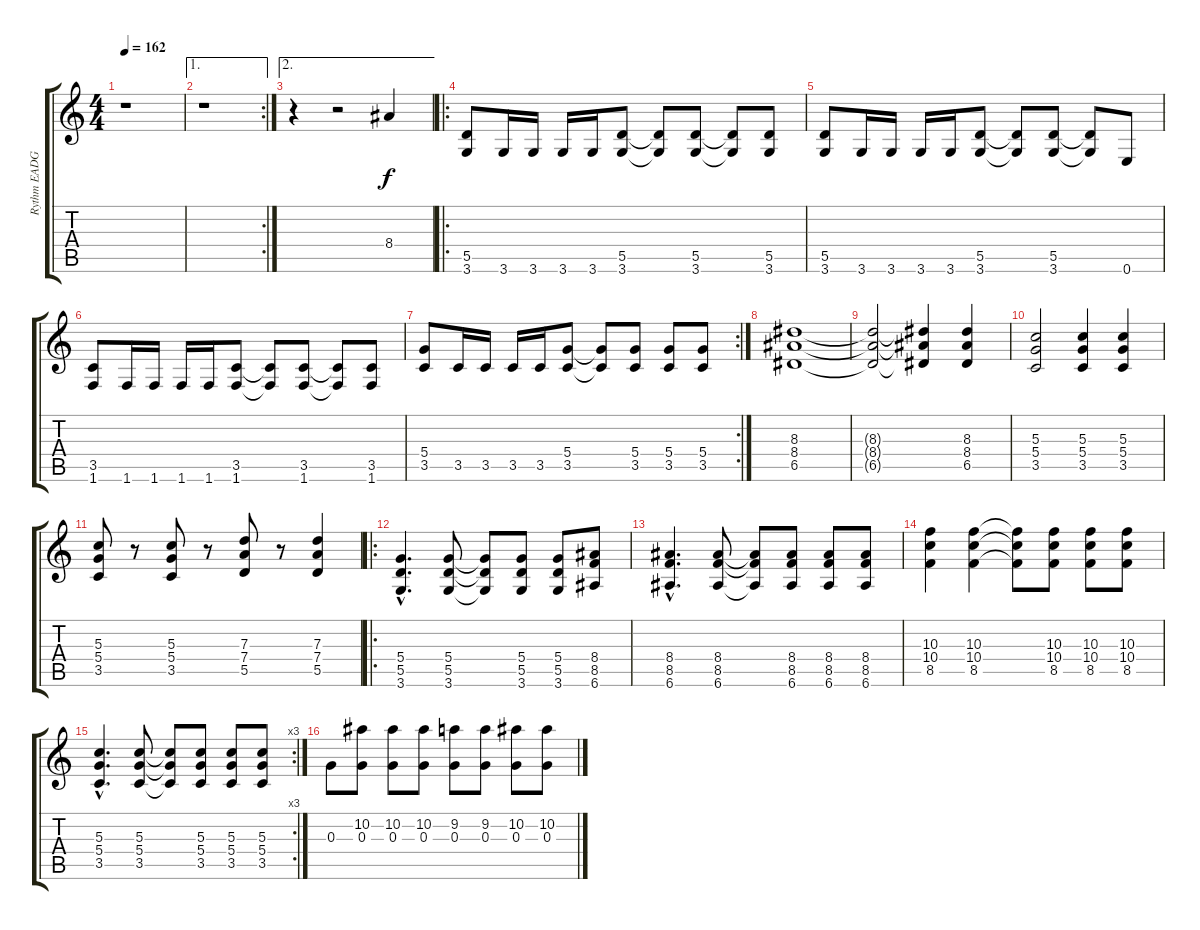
\track ("Rythm EADGCF" "Rythm EADG") {instrument distortionguitar}
\staff {score tabs}
\tuning (F4 C4 G3 D3 A2 E2) {hide}
\ts (4 4)
\tempo 162
\clef g2
\ks c
r.1{dy f} |
\ae 1
\rc 2
r.1 |
\ae 2
r.4 r.2 8.4.4 |
\ro
(5.5 3.6).8 3.6.16 3.6.16 3.6.16 3.6.16 (5.5 3.6).8 (5.5{t} 3.6{t}).8 (5.5 3.6).8 (5.5{t} 3.6{t}).8 (5.5 3.6).8 |
(5.5 3.6).8 3.6.16 3.6.16 3.6.16 3.6.16 (5.5 3.6).8 (5.5{t} 3.6{t}).8 (5.5 3.6).8 (5.5{t} 3.6{t}).8 0.6.8 |
(3.5 1.6).8 1.6.16 1.6.16 1.6.16 1.6.16 (3.5 1.6).8 (3.5{t} 1.6{t}).8 (3.5 1.6).8 (3.5{t} 1.6{t}).8 (3.5 1.6).8 |
\rc 2
(5.4 3.5).8 3.5.16 3.5.16 3.5.16 3.5.16 (5.4 3.5).8 (5.4{t} 3.5{t}).8 (5.4 3.5).8 (5.4 3.5).8 (5.4 3.5).8 |
(8.3 8.4 6.5).1 |
(8.3{t} 8.4{t} 6.5{t}).2 (8.3{t} 8.4{t} 6.5{t}).4 (8.3 8.4 6.5).4 |
(5.3 5.4 3.5).2 (5.3 5.4 3.5).4 (5.3 5.4 3.5).4 |
(5.3 5.4 3.5).8 r.8 (5.3 5.4 3.5).8 r.8 (7.3 7.4 5.5).8 r.8 (7.3 7.4 5.5).4 |
\ro
(5.4{hac} 5.5{hac} 3.6{hac}).4{d} (5.4 5.5 3.6).8 (5.4{t} 5.5{t} 3.6{t}).8 (5.4 5.5 3.6).8 (5.4 5.5 3.6).8 (8.4 8.5 6.6).8 |
(8.4{hac} 8.5{hac} 6.6{hac}).4{d} (8.4 8.5 6.6).8 (8.4{t} 8.5{t} 6.6{t}).8 (8.4 8.5 6.6).8 (8.4 8.5 6.6).8 (8.4 8.5 6.6).8 |
(10.3 10.4 8.5).4 (10.3 10.4 8.5).4 (10.3{t} 10.4{t} 8.5{t}).8 (10.3 10.4 8.5).8 (10.3 10.4 8.5).8 (10.3 10.4 8.5).8 |
\rc 3
(5.3{hac} 5.4{hac} 3.5{hac}).4{d} (5.3 5.4 3.5).8 (5.3{t} 5.4{t} 3.5{t}).8 (5.3 5.4 3.5).8 (5.3 5.4 3.5).8 (5.3 5.4 3.5).8 |
0.3.8 (10.2 0.3).8 (10.2 0.3).8 (10.2 0.3).8 (9.2 0.3).8 (9.2 0.3).8 (10.2 0.3).8 (10.2 0.3).8
